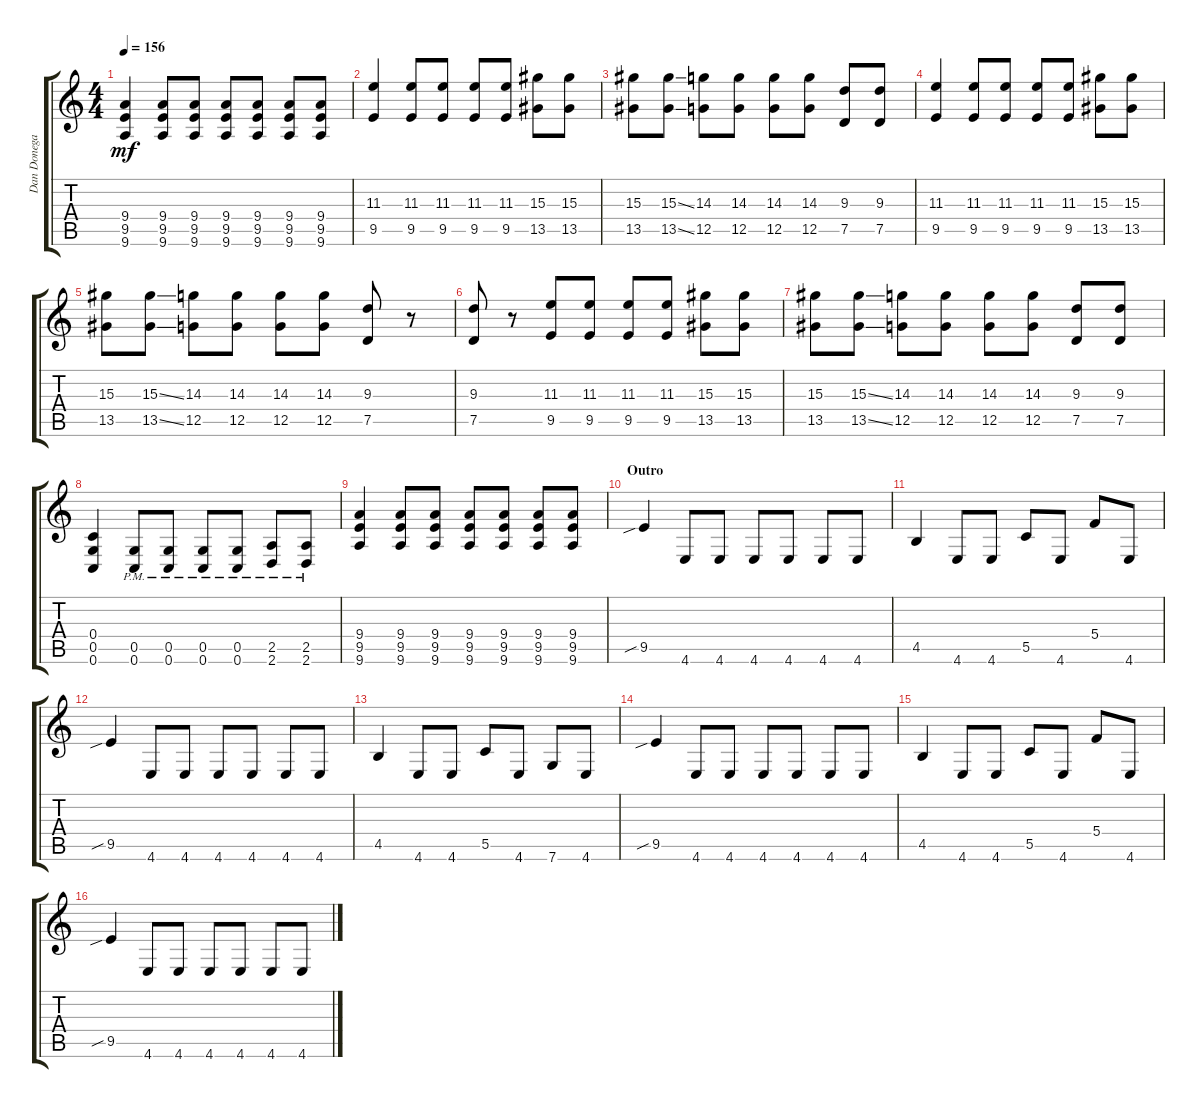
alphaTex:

\track ("Dan Donegan" "Dan Donega") {instrument distortionguitar}
\staff {score tabs}
\tuning (D4 A3 F3 C3 G2 C2) {hide}
\ts (4 4)
\tempo 156
\clef g2
\ks c
(9.4 9.5 9.6).4{dy mf} (9.4 9.5 9.6).8 (9.4 9.5 9.6).8 (9.4 9.5 9.6).8 (9.4 9.5 9.6).8 (9.4 9.5 9.6).8 (9.4 9.5 9.6).8 |
(11.3 9.5).4 (11.3 9.5).8 (11.3 9.5).8 (11.3 9.5).8 (11.3 9.5).8 (15.3 13.5).8 (15.3 13.5).8 |
(15.3 13.5).8 (15.3{ss} 13.5{ss}).8 (14.3 12.5).8 (14.3 12.5).8 (14.3 12.5).8 (14.3 12.5).8 (9.3 7.5).8 (9.3 7.5).8 |
(11.3 9.5).4 (11.3 9.5).8 (11.3 9.5).8 (11.3 9.5).8 (11.3 9.5).8 (15.3 13.5).8 (15.3 13.5).8 |
(15.3 13.5).8 (15.3{ss} 13.5{ss}).8 (14.3 12.5).8 (14.3 12.5).8 (14.3 12.5).8 (14.3 12.5).8 (9.3 7.5).8 r.8 |
(9.3 7.5).8 r.8 (11.3 9.5).8 (11.3 9.5).8 (11.3 9.5).8 (11.3 9.5).8 (15.3 13.5).8 (15.3 13.5).8 |
(15.3 13.5).8 (15.3{ss} 13.5{ss}).8 (14.3 12.5).8 (14.3 12.5).8 (14.3 12.5).8 (14.3 12.5).8 (9.3 7.5).8 (9.3 7.5).8 |
(0.4 0.5 0.6).4 (0.5{pm} 0.6{pm}).8 (0.5{pm} 0.6{pm}).8 (0.5{pm} 0.6{pm}).8 (0.5{pm} 0.6{pm}).8 (2.5{pm} 2.6{pm}).8 (2.5{pm} 2.6{pm}).8 |
(9.4 9.5 9.6).4 (9.4 9.5 9.6).8 (9.4 9.5 9.6).8 (9.4 9.5 9.6).8 (9.4 9.5 9.6).8 (9.4 9.5 9.6).8 (9.4 9.5 9.6).8 |
\section ("" "Outro")
9.5{sib}.4 4.6.8 4.6.8 4.6.8 4.6.8 4.6.8 4.6.8 |
4.5.4 4.6.8 4.6.8 5.5.8 4.6.8 5.4.8 4.6.8 |
9.5{sib}.4 4.6.8 4.6.8 4.6.8 4.6.8 4.6.8 4.6.8 |
4.5.4 4.6.8 4.6.8 5.5.8 4.6.8 7.6.8 4.6.8 |
9.5{sib}.4 4.6.8 4.6.8 4.6.8 4.6.8 4.6.8 4.6.8 |
4.5.4 4.6.8 4.6.8 5.5.8 4.6.8 5.4.8 4.6.8 |
9.5{sib}.4 4.6.8 4.6.8 4.6.8 4.6.8 4.6.8 4.6.8
